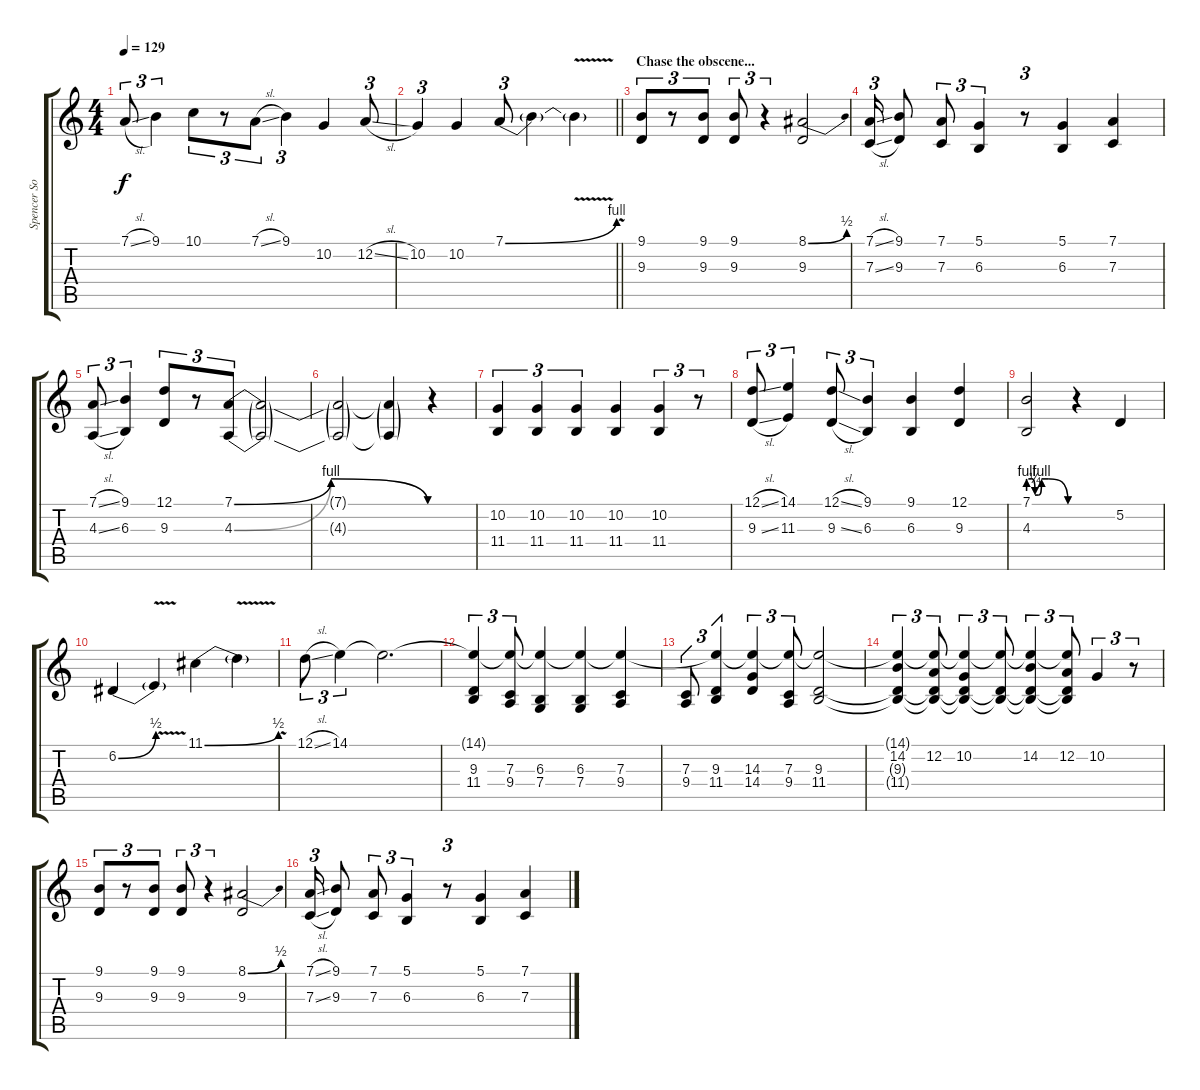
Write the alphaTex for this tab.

\track ("Spencer Sotelo - Vocals" "Spencer So") {instrument flute}
\staff {score tabs}
\tuning (D4 A3 F3 C3 G2 C2) {hide}
\ts (4 4)
\tempo 129
\clef g2
\ks c
7.1{sl}.8{tu (3 2) dy f} 9.1.4{tu (3 2)} 10.1.8{tu (3 2)} r.8{tu (3 2)} 7.1{sl}.8{tu (3 2)} 9.1.4{tu (3 2)} 10.2.4 12.2{sl}.8{tu (3 2)} |
\barLineRight lightlight
10.2.4{tu (3 2)} 10.2.4 7.1{be (bend 0 0 60 4)}.8{tu (3 2)} 7.1{t}.4 7.1{v t}.4 |
\section ("" "Chase the obscene...")
(9.1 9.3).8{tu (3 2) volume 12} r.8{tu (3 2)} (9.1 9.3).8{tu (3 2)} (9.1 9.3).8{tu (3 2)} r.4{tu (3 2)} (8.1{be (bend 0 0 60 2)} 9.3).2 |
(7.1{sl} 7.3{sl}).16{tu (3 2)} (9.1 9.3).8 (7.1 7.3).8{tu (3 2)} (5.1 6.3).4{tu (3 2)} r.8{tu (3 2)} (5.1 6.3).4 (7.1 7.3).4 |
(7.1{sl} 4.3{sl}).8{tu (3 2)} (9.1 6.3).4{tu (3 2)} (12.1 9.3).8{tu (3 2)} r.8{tu (3 2)} (7.1{be (bendrelease 0 0 5 4 50 4 60 0)} 4.3{be (bendrelease 0 0 5 4 50 4 60 0)}).8{tu (3 2)} (7.1{t} 4.3{t}).2 |
(7.1{t} 4.3{t}).2 (7.1{t} 4.3{t}).4 r.4 |
(10.2 11.4).4{tu (3 2)} (10.2 11.4).4{tu (3 2)} (10.2 11.4).4{tu (3 2)} (10.2 11.4).4 (10.2 11.4).4{tu (3 2)} r.8{tu (3 2)} |
(12.1{sl} 9.3{sl}).8{tu (3 2)} (14.1 11.3).4{tu (3 2)} (12.1{sl} 9.3{sl}).8{tu (3 2)} (9.1 6.3).4{tu (3 2)} (9.1 6.3).4 (12.1 9.3).4 |
(7.1{be (custom 0 4 5 4 10 1 15 1 20 4 30 4 60 0)} 4.3{be (custom 0 4 5 4 10 1 15 1 20 4 30 4 60 0)}).2 r.4 5.2.4 |
6.2{be (bend 0 0 60 2)}.4 6.2{v t}.4 11.1{be (bend 0 0 60 2)}.4 11.1{v t}.4 |
12.1{sl}.8{tu (3 2)} 14.1.4{tu (3 2)} 14.1{t}.2{d} |
(14.1{t} 9.3 11.4).4{tu (3 2)} (14.1{t} 7.3 9.4).8{tu (3 2)} (14.1{t} 6.3 7.4).4 (14.1{t} 6.3 7.4).4 (14.1{t} 7.3 9.4).4 |
(7.3 9.4).8{tu (3 2)} (14.1{t} 9.3 11.4).4{tu (3 2)} (14.1{t} 14.3 14.4).4{tu (3 2)} (14.1{t} 7.3 9.4).8{tu (3 2)} (14.1{t} 9.3 11.4).2 |
(14.1{t} 14.2 9.3{t} 11.4{t}).4{tu (3 2)} (14.1{t} 12.2 9.3{t} 11.4{t}).8{tu (3 2)} (14.1{t} 10.2 9.3{t} 11.4{t}).4{tu (3 2)} (14.1{t} 9.3{t} 11.4{t}).8{tu (3 2)} (14.1{t} 14.2 9.3{t} 11.4{t}).4{tu (3 2)} (14.1{t} 12.2 9.3{t} 11.4{t}).8{tu (3 2)} 10.2.4{tu (3 2)} r.8{tu (3 2)} |
(9.1 9.3).8{tu (3 2)} r.8{tu (3 2)} (9.1 9.3).8{tu (3 2)} (9.1 9.3).8{tu (3 2)} r.4{tu (3 2)} (8.1{be (bend 0 0 60 2)} 9.3).2 |
(7.1{sl} 7.3{sl}).16{tu (3 2)} (9.1 9.3).8 (7.1 7.3).8{tu (3 2)} (5.1 6.3).4{tu (3 2)} r.8{tu (3 2)} (5.1 6.3).4 (7.1 7.3).4
